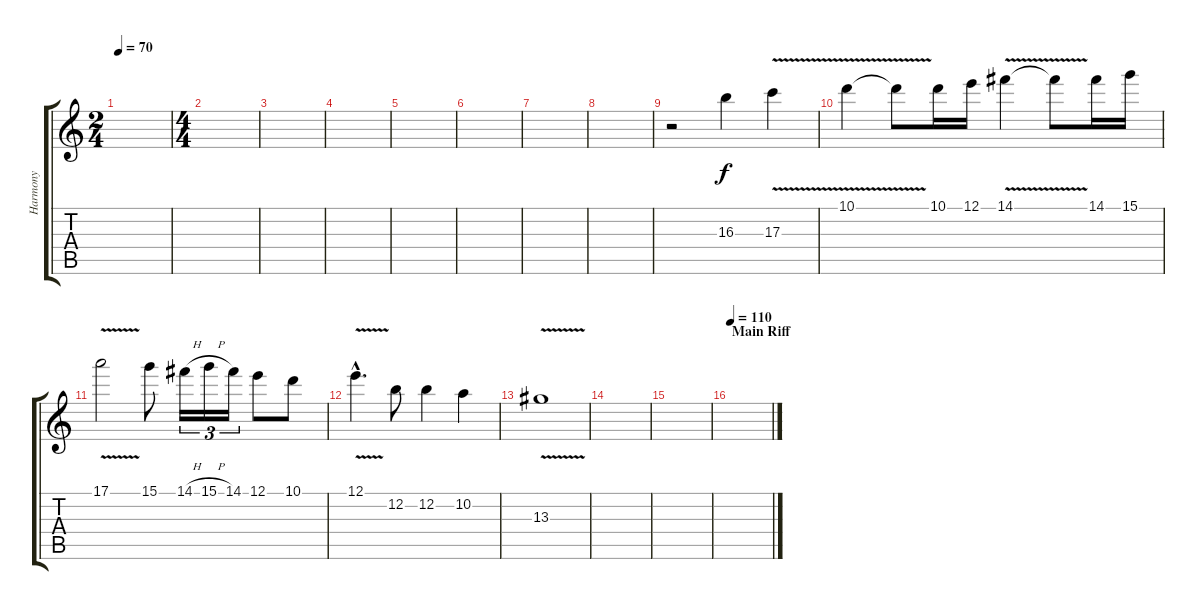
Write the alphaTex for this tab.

\track ("Harmony" "Harmony") {instrument distortionguitar}
\staff {score tabs}
\tuning (E4 B3 G3 D3 A2 E2) {hide}
\ts (2 4)
\tempo 70
\clef g2
\ks c
|
\ts (4 4)
|
|
|
|
|
|
|
r.2 16.3.4 17.3{v}.4 |
10.1{v}.4 10.1{t}.8 10.1.16 12.1.16 14.1{v}.4 14.1{t}.8 14.1.16 15.1.16 |
17.1{v}.2 15.1.8 14.1{h}.16{tu (3 2)} 15.1{h}.16{tu (3 2)} 14.1.16{tu (3 2)} 12.1.8 10.1.8 |
12.1{v hac}.4{d} 12.2.8 12.2.4 10.2.4 |
13.3{v}.1 |
|
|
\section ("" "Main Riff")
\tempo 110
